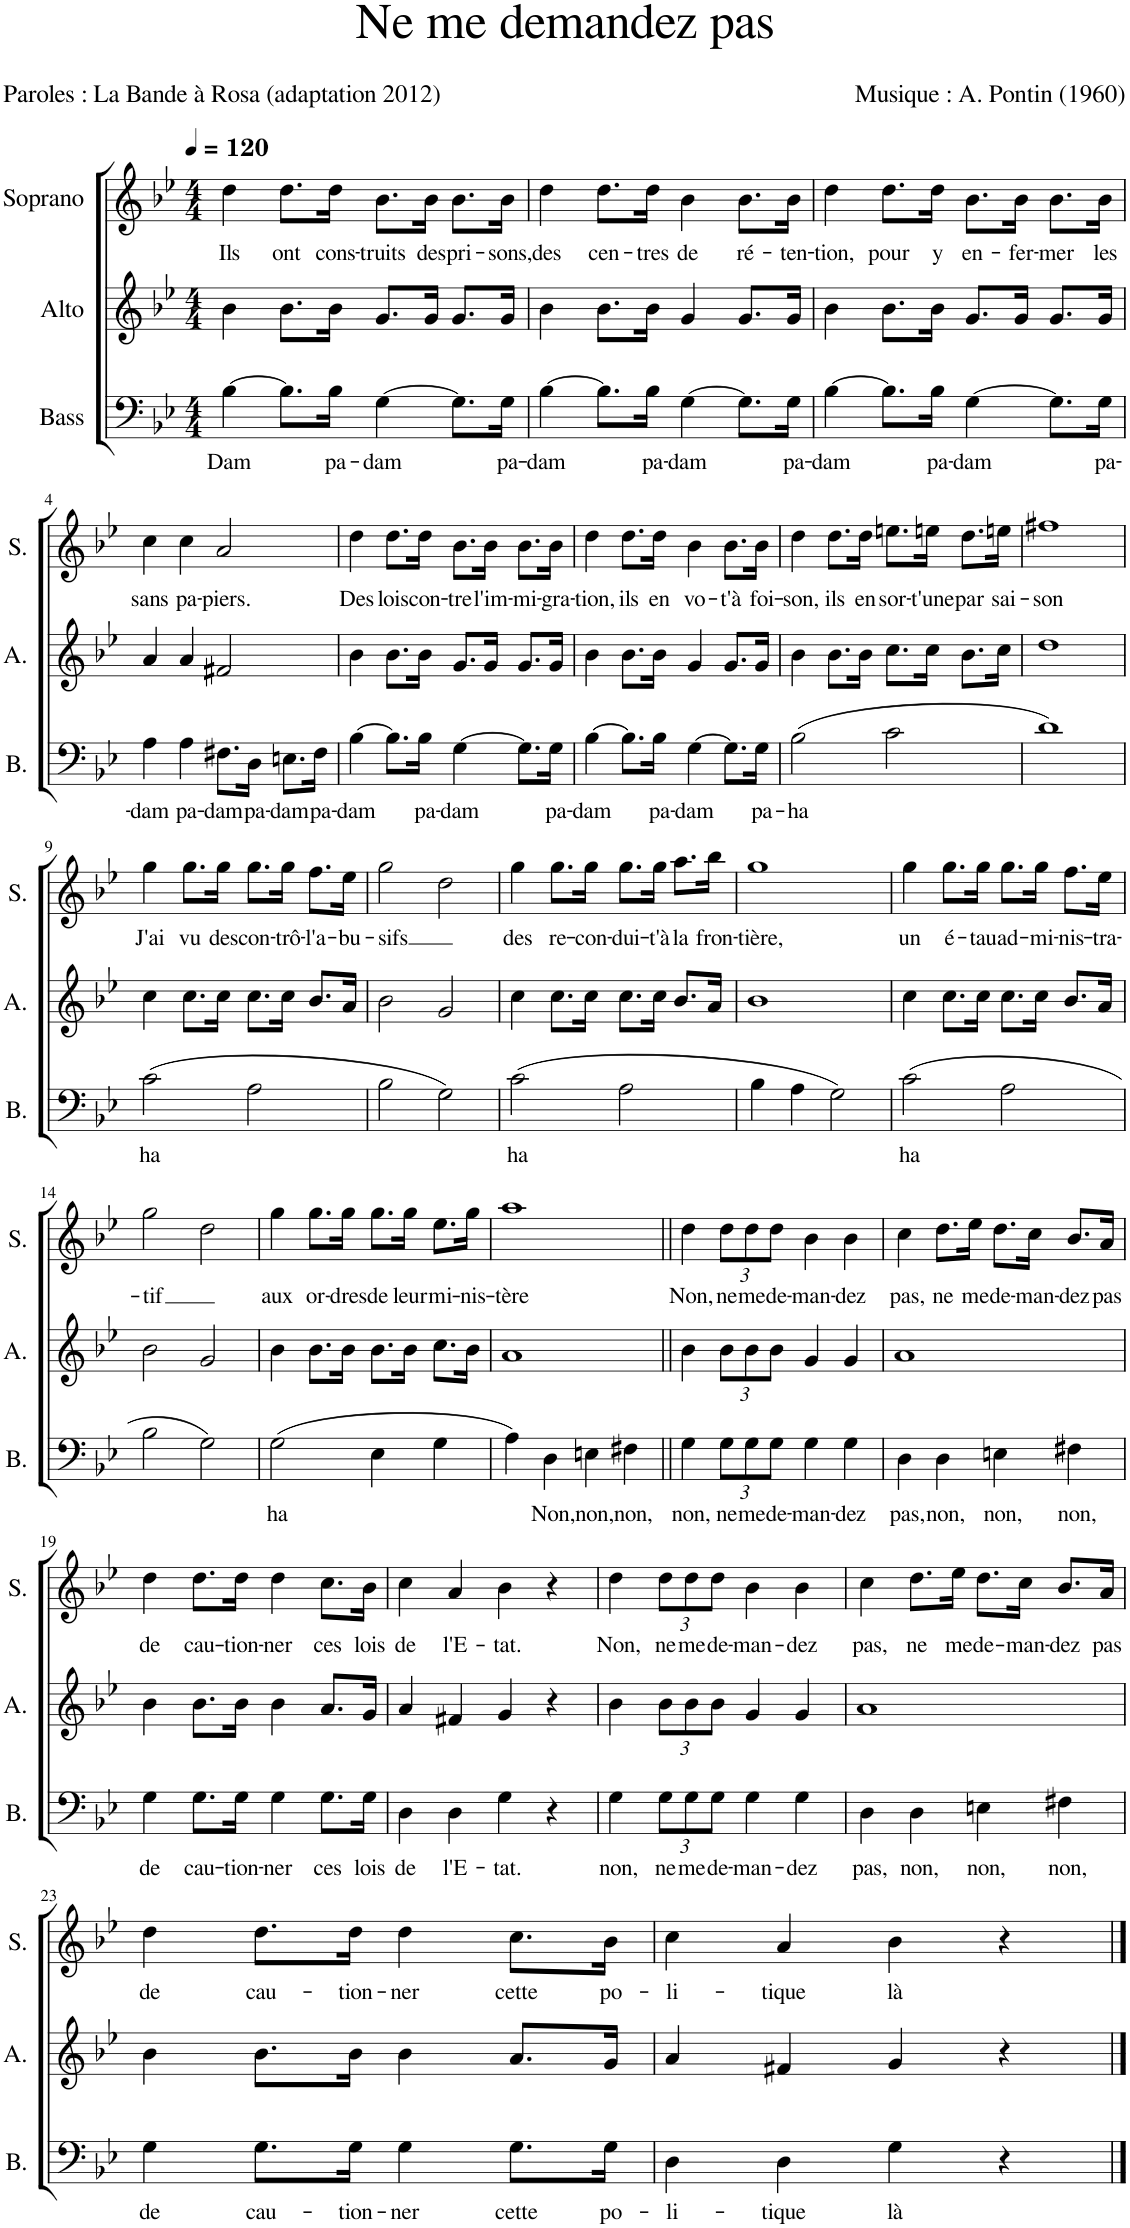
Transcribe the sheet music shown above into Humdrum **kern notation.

**kern	**text	**kern	**kern	**text
*part3	*part3	*part2	*part1	*part1
*staff3	*staff3	*staff2	*staff1	*staff1
*I"Bass	*	*I"Alto	*I"Soprano	*
*I'B.	*	*I'A.	*I'S.	*
*clefF4	*	*clefG2	*clefG2	*
*k[b-e-]	*	*k[b-e-]	*k[b-e-]	*
*M4/4	*	*M4/4	*M4/4	*
*MM120	*	*MM120	*MM120	*
=1	=1	=1	=1	=1
!	!LO:LY:b	!	!	!LO:LY:b
[4B-\	Dam	4b-\	4dd\	Ils
!	!	!	!	!LO:LY:b
8.B-\L]	.	8.b-\L	8.dd\L	ont
!	!LO:LY:b	!	!	!LO:LY:b
16B-\Jk	pa-	16b-\Jk	16dd\Jk	cons-
!	!LO:LY:b	!	!	!LO:LY:b
[4G\	-dam	8.g/L	8.b-\L	-truits
!	!	!	!	!LO:LY:b
.	.	16g/Jk	16b-\Jk	des
!	!	!	!	!LO:LY:b
8.G\L]	.	8.g/L	8.b-\L	pri-
!	!LO:LY:b	!	!	!LO:LY:b
16G\Jk	pa-	16g/Jk	16b-\Jk	-sons,
=2	=2	=2	=2	=2
!	!LO:LY:b	!	!	!LO:LY:b
[4B-\	-dam	4b-\	4dd\	des
!	!	!	!	!LO:LY:b
8.B-\L]	.	8.b-\L	8.dd\L	cen-
!	!LO:LY:b	!	!	!LO:LY:b
16B-\Jk	pa-	16b-\Jk	16dd\Jk	-tres
!	!LO:LY:b	!	!	!LO:LY:b
[4G\	-dam	4g/	4b-\	de
!	!	!	!	!LO:LY:b
8.G\L]	.	8.g/L	8.b-\L	ré-
!	!LO:LY:b	!	!	!LO:LY:b
16G\Jk	pa-	16g/Jk	16b-\Jk	-ten-
=3	=3	=3	=3	=3
!	!LO:LY:b	!	!	!LO:LY:b
[4B-\	-dam	4b-\	4dd\	tion,
!	!	!	!	!LO:LY:b
8.B-\L]	.	8.b-\L	8.dd\L	pour
!	!LO:LY:b	!	!	!LO:LY:b
16B-\Jk	pa-	16b-\Jk	16dd\Jk	y
!	!LO:LY:b	!	!	!LO:LY:b
[4G\	-dam	8.g/L	8.b-\L	en-
!	!	!	!	!LO:LY:b
.	.	16g/Jk	16b-\Jk	-fer-
!	!	!	!	!LO:LY:b
8.G\L]	.	8.g/L	8.b-\L	-mer
!	!LO:LY:b	!	!	!LO:LY:b
16G\Jk	pa-	16g/Jk	16b-\Jk	les
!!LO:LB:g=z
=4	=4	=4	=4	=4
!	!LO:LY:b	!	!	!LO:LY:b
4A\	-dam	4a/	4cc\	sans
!	!LO:LY:b	!	!	!LO:LY:b
4A\	pa-	4a/	4cc\	pa-
!	!LO:LY:b	!	!	!LO:LY:b
8.F#X\L	-dam	2f#X/	2a/	-piers.
!	!LO:LY:b	!	!	!
16D\Jk	pa-	.	.	.
!	!LO:LY:b	!	!	!
8.En\L	-dam	.	.	.
!	!LO:LY:b	!	!	!
16F#\Jk	pa-	.	.	.
=5	=5	=5	=5	=5
!	!LO:LY:b	!	!	!LO:LY:b
[4B-\	-dam	4b-\	4dd\	Des
!	!	!	!	!LO:LY:b
8.B-\L]	.	8.b-\L	8.dd\L	lois
!	!LO:LY:b	!	!	!LO:LY:b
16B-\Jk	pa-	16b-\Jk	16dd\Jk	con-
!	!LO:LY:b	!	!	!LO:LY:b
[4G\	-dam	8.g/L	8.b-\L	-tre
!	!	!	!	!LO:LY:b
.	.	16g/Jk	16b-\Jk	l'im-
!	!	!	!	!LO:LY:b
8.G\L]	.	8.g/L	8.b-\L	-mi-
!	!LO:LY:b	!	!	!LO:LY:b
16G\Jk	pa-	16g/Jk	16b-\Jk	-gra-
=6	=6	=6	=6	=6
!	!LO:LY:b	!	!	!LO:LY:b
[4B-\	-dam	4b-\	4dd\	-tion,
!	!	!	!	!LO:LY:b
8.B-\L]	.	8.b-\L	8.dd\L	ils
!	!LO:LY:b	!	!	!LO:LY:b
16B-\Jk	pa-	16b-\Jk	16dd\Jk	en
!	!LO:LY:b	!	!	!LO:LY:b
[4G\	-dam	4g/	4b-\	vo-
!	!	!	!	!LO:LY:b
8.G\L]	.	8.g/L	8.b-\L	-t'à
!	!LO:LY:b	!	!	!LO:LY:b
16G\Jk	pa-	16g/Jk	16b-\Jk	foi-
=7	=7	=7	=7	=7
!	!LO:LY:b	!	!	!LO:LY:b
(2B-\	-ha	4b-\	4dd\	-son,
!	!	!	!	!LO:LY:b
.	.	8.b-\L	8.dd\L	ils
!	!	!	!	!LO:LY:b
.	.	16b-\Jk	16dd\Jk	en
!	!	!	!	!LO:LY:b
2c\	.	8.cc\L	8.een\L	sor-
!	!	!	!	!LO:LY:b
.	.	16cc\Jk	16een\Jk	-t'une
!	!	!	!	!LO:LY:b
.	.	8.b-\L	8.dd\L	par
!	!	!	!	!LO:LY:b
.	.	16cc\Jk	16een\Jk	sai-
=8	=8	=8	=8	=8
!	!	!	!	!LO:LY:b
1d)	.	1dd	1ff#X	-son
!!LO:LB:g=z
=9	=9	=9	=9	=9
!	!LO:LY:b	!	!	!LO:LY:b
(2c\	ha	4cc\	4gg\	J'ai
!	!	!	!	!LO:LY:b
.	.	8.cc\L	8.gg\L	vu
!	!	!	!	!LO:LY:b
.	.	16cc\Jk	16gg\Jk	des
!	!	!	!	!LO:LY:b
2A\	.	8.cc\L	8.gg\L	con-
!	!	!	!	!LO:LY:b
.	.	16cc\Jk	16gg\Jk	-trô-
!	!	!	!	!LO:LY:b
.	.	8.b-/L	8.ff\L	-l'a-
!	!	!	!	!LO:LY:b
.	.	16a/Jk	16ee-\Jk	-bu-
=10	=10	=10	=10	=10
!	!	!	!	!LO:LY:b
2B-\	.	2b-\	2gg\	-sifs
2G\)	.	2g/	2dd\	.
=11	=11	=11	=11	=11
!	!LO:LY:b	!	!	!LO:LY:b
(2c\	ha	4cc\	4gg\	des
!	!	!	!	!LO:LY:b
.	.	8.cc\L	8.gg\L	re-
!	!	!	!	!LO:LY:b
.	.	16cc\Jk	16gg\Jk	-con-
!	!	!	!	!LO:LY:b
2A\	.	8.cc\L	8.gg\L	-dui-
!	!	!	!	!LO:LY:b
.	.	16cc\Jk	16gg\Jk	-t'à
!	!	!	!	!LO:LY:b
.	.	8.b-/L	8.aa\L	la
!	!	!	!	!LO:LY:b
.	.	16a/Jk	16bb-\Jk	fron-
=12	=12	=12	=12	=12
!	!	!	!	!LO:LY:b
4B-\	.	1b-	1gg	-tière,
4A\	.	.	.	.
2G\)	.	.	.	.
=13	=13	=13	=13	=13
!	!LO:LY:b	!	!	!LO:LY:b
(2c\	ha	4cc\	4gg\	un
!	!	!	!	!LO:LY:b
.	.	8.cc\L	8.gg\L	é-
!	!	!	!	!LO:LY:b
.	.	16cc\Jk	16gg\Jk	-tau
!	!	!	!	!LO:LY:b
2A\	.	8.cc\L	8.gg\L	ad-
!	!	!	!	!LO:LY:b
.	.	16cc\Jk	16gg\Jk	-mi-
!	!	!	!	!LO:LY:b
.	.	8.b-/L	8.ff\L	-nis-
!	!	!	!	!LO:LY:b
.	.	16a/Jk	16ee-\Jk	-tra-
!!LO:LB:g=z
=14	=14	=14	=14	=14
!	!	!	!	!LO:LY:b
2B-\	.	2b-\	2gg\	-tif
2G\)	.	2g/	2dd\	.
=15	=15	=15	=15	=15
!	!LO:LY:b	!	!	!LO:LY:b
(2G\	ha	4b-\	4gg\	aux
!	!	!	!	!LO:LY:b
.	.	8.b-\L	8.gg\L	or-
!	!	!	!	!LO:LY:b
.	.	16b-\Jk	16gg\Jk	-dres
!	!	!	!	!LO:LY:b
4E-\	.	8.b-\L	8.gg\L	de
!	!	!	!	!LO:LY:b
.	.	16b-\Jk	16gg\Jk	leur
!	!	!	!	!LO:LY:b
4G\	.	8.cc\L	8.ee-\L	mi-
!	!	!	!	!LO:LY:b
.	.	16b-\Jk	16gg\Jk	-nis-
=16	=16	=16	=16	=16
!	!	!	!	!LO:LY:b
4A\)	.	1a	1aa	-tère
!	!LO:LY:b	!	!	!
4D\	Non,	.	.	.
!	!LO:LY:b	!	!	!
4En\	non,	.	.	.
!	!LO:LY:b	!	!	!
4F#X\	non,	.	.	.
=17||	=17||	=17||	=17||	=17||
!	!LO:LY:b	!	!	!LO:LY:b
4G\	non,	4b-\	4dd\	Non,
*Xbrackettup	*	*	*	*
!	!LO:LY:b	!	!	!
*	*	*Xbrackettup	*Xbrackettup	*
!	!	!	!	!LO:LY:b
12G\L	ne	12b-\L	12dd\L	ne
!	!LO:LY:b	!	!	!LO:LY:b
12G\	me	12b-\	12dd\	me
!	!LO:LY:b	!	!	!LO:LY:b
12G\J	de-	12b-\J	12dd\J	de-
!	!LO:LY:b	!	!	!LO:LY:b
4G\	-man-	4g/	4b-\	-man-
!	!LO:LY:b	!	!	!LO:LY:b
4G\	-dez	4g/	4b-\	-dez
=18	=18	=18	=18	=18
!	!LO:LY:b	!	!	!LO:LY:b
4D\	pas,	1a	4cc\	pas,
!	!LO:LY:b	!	!	!LO:LY:b
4D\	non,	.	8.dd\L	ne
!	!	!	!	!LO:LY:b
.	.	.	16ee-\Jk	me
!	!LO:LY:b	!	!	!LO:LY:b
4En\	non,	.	8.dd\L	de-
!	!	!	!	!LO:LY:b
.	.	.	16cc\Jk	-man-
!	!LO:LY:b	!	!	!LO:LY:b
4F#X\	non,	.	8.b-/L	-dez
!	!	!	!	!LO:LY:b
.	.	.	16a/Jk	pas
!!LO:LB:g=z
=19	=19	=19	=19	=19
!	!LO:LY:b	!	!	!LO:LY:b
4G\	de	4b-\	4dd\	de
!	!LO:LY:b	!	!	!LO:LY:b
8.G\L	cau-	8.b-\L	8.dd\L	cau-
!	!LO:LY:b	!	!	!LO:LY:b
16G\Jk	-tion-	16b-\Jk	16dd\Jk	-tion-
!	!LO:LY:b	!	!	!LO:LY:b
4G\	-ner	4b-\	4dd\	-ner
!	!LO:LY:b	!	!	!LO:LY:b
8.G\L	ces	8.a/L	8.cc\L	ces
!	!LO:LY:b	!	!	!LO:LY:b
16G\Jk	lois	16g/Jk	16b-\Jk	lois
=20	=20	=20	=20	=20
!	!LO:LY:b	!	!	!LO:LY:b
4D\	de	4a/	4cc\	de
!	!LO:LY:b	!	!	!LO:LY:b
4D\	l'E-	4f#X/	4a/	l'E-
!	!LO:LY:b	!	!	!LO:LY:b
4G\	-tat.	4g/	4b-\	-tat.
4r	.	4r	4r	.
=21	=21	=21	=21	=21
!	!LO:LY:b	!	!	!LO:LY:b
4G\	non,	4b-\	4dd\	Non,
!	!LO:LY:b	!	!	!LO:LY:b
12G\L	ne	12b-\L	12dd\L	ne
!	!LO:LY:b	!	!	!LO:LY:b
12G\	me	12b-\	12dd\	me
!	!LO:LY:b	!	!	!LO:LY:b
12G\J	de-	12b-\J	12dd\J	de-
!	!LO:LY:b	!	!	!LO:LY:b
4G\	-man-	4g/	4b-\	-man-
!	!LO:LY:b	!	!	!LO:LY:b
4G\	-dez	4g/	4b-\	-dez
=22	=22	=22	=22	=22
!	!LO:LY:b	!	!	!LO:LY:b
4D\	pas,	1a	4cc\	pas,
!	!LO:LY:b	!	!	!LO:LY:b
4D\	non,	.	8.dd\L	ne
!	!	!	!	!LO:LY:b
.	.	.	16ee-\Jk	me
!	!LO:LY:b	!	!	!LO:LY:b
4En\	non,	.	8.dd\L	de-
!	!	!	!	!LO:LY:b
.	.	.	16cc\Jk	-man-
!	!LO:LY:b	!	!	!LO:LY:b
4F#X\	non,	.	8.b-/L	-dez
!	!	!	!	!LO:LY:b
.	.	.	16a/Jk	pas
!!LO:LB:g=z
=23	=23	=23	=23	=23
!	!LO:LY:b	!	!	!LO:LY:b
4G\	de	4b-\	4dd\	de
!	!LO:LY:b	!	!	!LO:LY:b
8.G\L	cau-	8.b-\L	8.dd\L	cau-
!	!LO:LY:b	!	!	!LO:LY:b
16G\Jk	-tion-	16b-\Jk	16dd\Jk	-tion-
!	!LO:LY:b	!	!	!LO:LY:b
4G\	-ner	4b-\	4dd\	-ner
!	!LO:LY:b	!	!	!LO:LY:b
8.G\L	cette	8.a/L	8.cc\L	cette
!	!LO:LY:b	!	!	!LO:LY:b
16G\Jk	po-	16g/Jk	16b-\Jk	po-
=24	=24	=24	=24	=24
!	!LO:LY:b	!	!	!LO:LY:b
4D\	-li-	4a/	4cc\	-li-
!	!LO:LY:b	!	!	!LO:LY:b
4D\	-tique	4f#X/	4a/	-tique
!	!LO:LY:b	!	!	!LO:LY:b
4G\	là	4g/	4b-\	là
4r	.	4r	4r	.
==	==	==	==	==
*-	*-	*-	*-	*-
